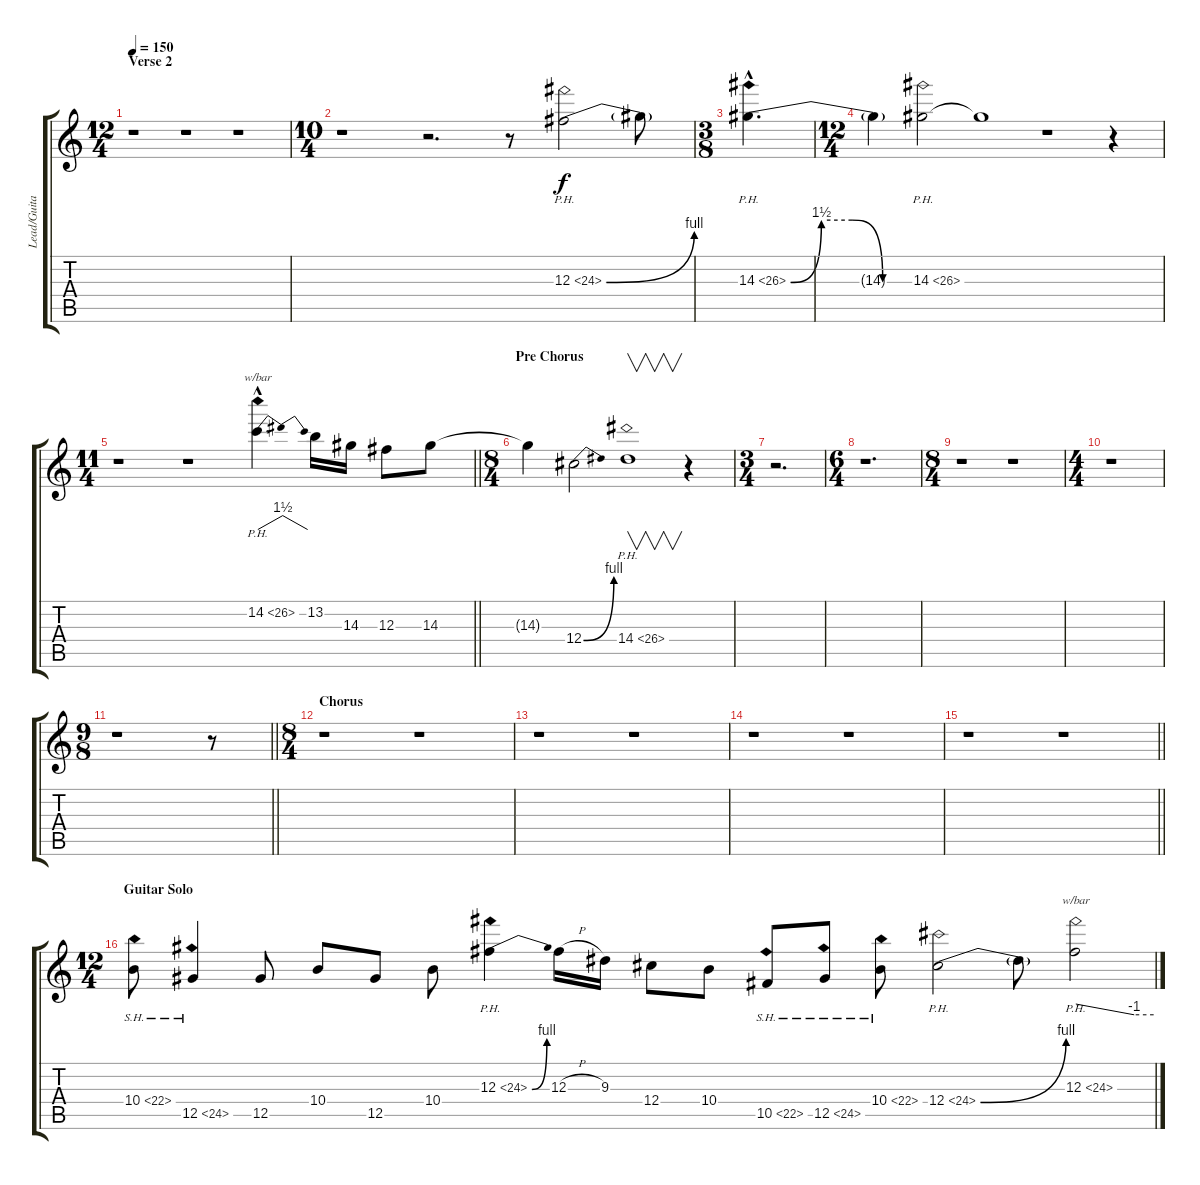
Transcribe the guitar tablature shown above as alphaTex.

\track ("Lead/Guitar solo" "Lead/Guita") {instrument overdrivenguitar}
\staff {score tabs}
\tuning (Eb4 Bb3 Gb3 Db3 Ab2 Eb2) {hide}
\ts (12 4)
\section ("" "Verse 2")
\tempo 150
\clef g2
\ks c
r.1{dy mp} r.1 r.1 |
\ts (10 4)
r.1 r.2{d} r.8 12.3{be (bend 0 0 60 4) ph 12}.2{dy f} 12.3{t}.8 |
\ts (3 8)
14.3{be (custom 0 0 15 6 30 6 45 0 60 0) ph 12 hac}.4{d} |
\ts (12 4)
14.3{t}.4 14.3{ph 12}.2 14.3{t}.1 r.1 r.4 |
\ts (11 4)
\barLineRight lightlight
r.1 r.1 14.2{ph 12 hac}.4{d tbe (dip default 0 0 30 6 60 0)} 13.2.16 14.3.16 12.3.8 14.3.8 |
\ts (8 4)
\section ("" "Pre Chorus")
14.3{t}.4 12.4{be (bend 0 0 60 4)}.2 14.4{ph 12}.1{v} r.4 |
\ts (3 4)
r.2{d} |
\ts (6 4)
r.1{d} |
\ts (8 4)
r.1 r.1 |
\ts (4 4)
r.1 |
\ts (9 8)
\barLineRight lightlight
r.1 r.8 |
\ts (8 4)
\section ("" "Chorus")
r.1 r.1 |
r.1 r.1 |
r.1 r.1 |
\barLineRight lightlight
r.1 r.1 |
\ts (12 4)
\section ("" "Guitar Solo")
10.4{sh 12}.8 12.5{sh 12}.4 12.5.8 10.4.8 12.5.8 10.4.8 12.3{be (bend 0 0 60 4) ph 12}.4 12.3{h}.16 9.3.16 12.4.8 10.4.8 10.5{sh 12}.8 12.5{sh 12}.8 10.4{sh 12}.8 12.4{be (bend 0 0 60 4) ph 12}.2 12.4{t}.8 12.3{ph 12}.2{tbe (custom default 0 0 45 -4 60 -4)}
